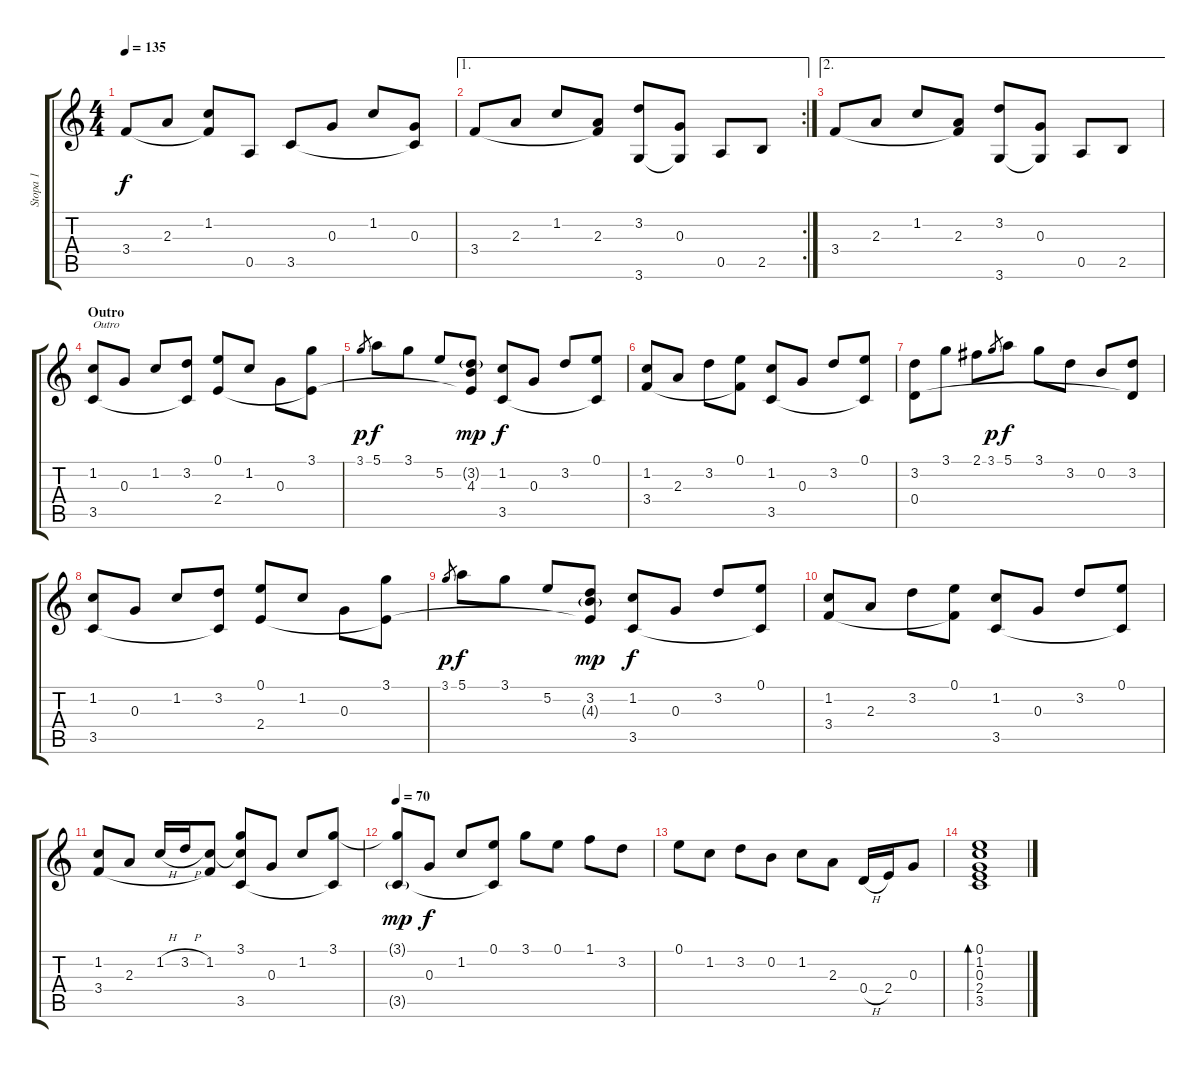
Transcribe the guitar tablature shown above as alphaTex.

\track ("Stopa 1" "Stopa 1") {instrument acousticguitarsteel}
\staff {score tabs}
\tuning (E4 B3 G3 D3 A2 E2) {hide}
\ts (4 4)
\tempo 135
\clef g2
\ks c
3.4.8{dy f} 2.3.8 (1.2 3.4{t}).8 0.5.8 3.5.8 0.3.8 1.2.8 (0.3 3.5{t}).8 |
\ae 1
\rc 2
3.4.8 2.3.8 1.2.8 (2.3 3.4{t}).8 (3.2 3.6).8 (0.3 3.6{t}).8 0.5.8 2.5.8 |
\ae 2
3.4.8 2.3.8 1.2.8 (2.3 3.4{t}).8 (3.2 3.6).8 (0.3 3.6{t}).8 0.5.8 2.5.8 |
\section ("" "Outro")
(1.2 3.5).8{txt "Outro"} 0.3.8 1.2.8 (3.2 3.5{t}).8 (0.1 2.4).8 1.2.8 0.3.8 (3.1 2.4{t}).8 |
3.1.8{gr dy p} 5.1.8{dy f} 3.1.8 5.2.8 (3.2{g} 4.3 2.4{t}).8{dy mp} (1.2 3.5).8{dy f} 0.3.8 3.2.8 (0.1 3.5{t}).8 |
(1.2 3.4).8 2.3.8 3.2.8 (0.1 3.4{t}).8 (1.2 3.5).8 0.3.8 3.2.8 (0.1 3.5{t}).8 |
(3.2 0.4).8 3.1.8 2.1.8 3.1.8{gr dy p} 5.1.8{dy f} 3.1.8 3.2.8 0.2.8 (3.2 0.4{t}).8 |
(1.2 3.5).8 0.3.8 1.2.8 (3.2 3.5{t}).8 (0.1 2.4).8 1.2.8 0.3.8 (3.1 2.4{t}).8 |
3.1.8{gr dy p} 5.1.8{dy f} 3.1.8 5.2.8 (3.2 4.3{g} 2.4{t}).8{dy mp} (1.2 3.5).8{dy f} 0.3.8 3.2.8 (0.1 3.5{t}).8 |
(1.2 3.4).8 2.3.8 3.2.8 (0.1 3.4{t}).8 (1.2 3.5).8 0.3.8 3.2.8 (0.1 3.5{t}).8 |
(1.2 3.4).8 2.3.8 1.2{h}.16 3.2{h}.16 (1.2 3.4{t}).8 (3.1 1.2{t} 3.5).8 0.3.8 1.2.8 (3.1 3.5{t}).8 |
\tempo 70
(3.1{t} 3.5{g}).8{dy mp} 0.3.8{dy f} 1.2.8 (0.1 3.5{t}).8 3.1.8 0.1.8 1.1.8 3.2.8 |
0.1.8 1.2.8 3.2.8 0.2.8 1.2.8 2.3.8 0.4{h}.16 2.4.16 0.3.8 |
(0.1 1.2 0.3 2.4 3.5).1{bd 120}
